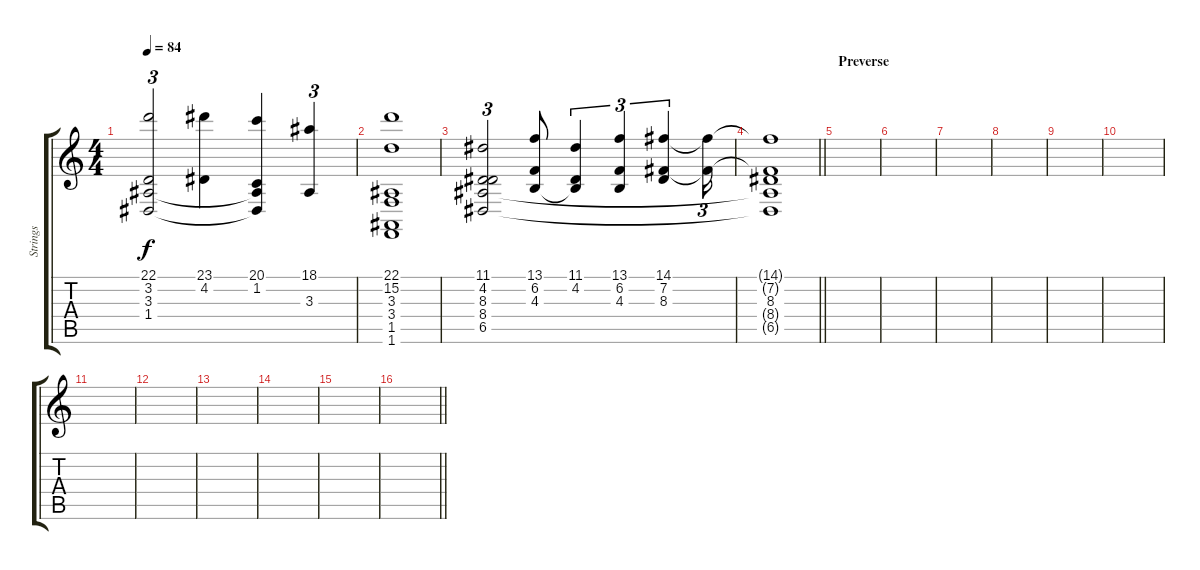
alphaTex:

\track ("Strings" "Strings") {instrument stringensemble1}
\staff {score tabs}
\tuning (E4 B3 G3 D3 A2 E2) {hide}
\ts (4 4)
\tempo 84
\clef g2
\ks c
(22.1 3.2 3.3 1.4).2{tu (3 2) dy f} (23.1 4.2).4 (20.1 1.2 3.3{t} 1.4{t}).4 (18.1 3.3).4{tu (3 2)} |
(22.1 15.2 3.3 3.4 1.5 1.6).1 |
(11.1 4.2 8.3 8.4 6.5).2{tu (3 2)} (13.1 6.2 4.3).8 (11.1 4.2 4.3{t}).4{tu (3 2)} (13.1 6.2 4.3).4{tu (3 2)} (14.1 7.2 8.3).4{tu (3 2)} (14.1{t} 7.2{t}).16{tu (3 2)} |
\barLineRight lightlight
(14.1{t} 7.2{t} 8.3 8.4{t} 6.5{t}).1 |
\section ("" "Preverse")
|
|
|
|
|
|
|
|
|
|
|
\barLineRight lightlight
